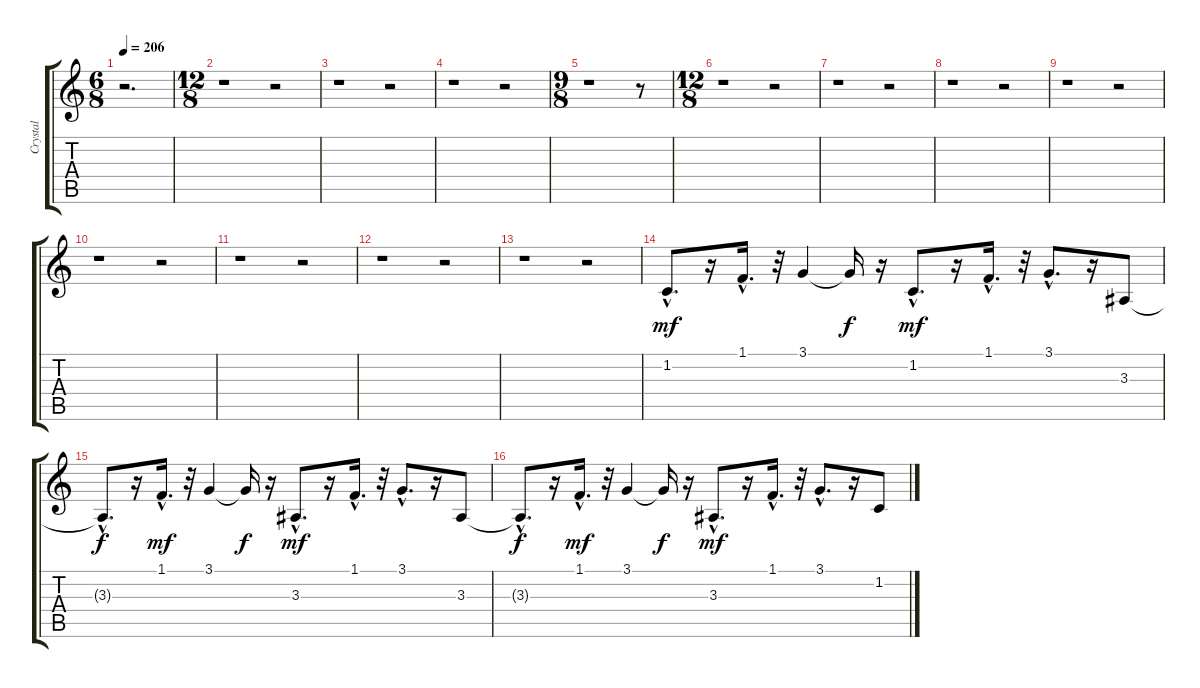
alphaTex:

\track ("Crystal" "Crystal") {instrument pad1newage}
\staff {score tabs}
\tuning (E4 B3 G3 D3 A2 E2) {hide}
\ts (6 8)
\tempo 206
\clef g2
\ks c
r.2{d dy mf instrument pad1newage} |
\ts (12 8)
r.1 r.2 |
r.1 r.2 |
r.1 r.2 |
\ts (9 8)
r.1 r.8 |
\ts (12 8)
r.1 r.2 |
r.1 r.2 |
r.1 r.2 |
r.1 r.2 |
r.1 r.2 |
r.1 r.2 |
r.1 r.2 |
r.1 r.2 |
1.2{hac}.8{d} r.16 1.1{hac}.16{d} r.32 3.1.4 3.1{t}.16{dy f} r.16 1.2{hac}.8{d dy mf} r.16 1.1{hac}.16{d} r.32 3.1{hac}.8{d} r.16 3.3.8 |
3.3{hac t}.8{d dy f} r.16 1.1{hac}.16{d dy mf} r.32 3.1.4 3.1{t}.16{dy f} r.16 3.3{hac}.8{d dy mf} r.16 1.1{hac}.16{d} r.32 3.1{hac}.8{d} r.16 3.3.8 |
3.3{hac t}.8{d dy f} r.16 1.1{hac}.16{d dy mf} r.32 3.1.4 3.1{t}.16{dy f} r.16 3.3{hac}.8{d dy mf} r.16 1.1{hac}.16{d} r.32 3.1{hac}.8{d} r.16 1.2.8
